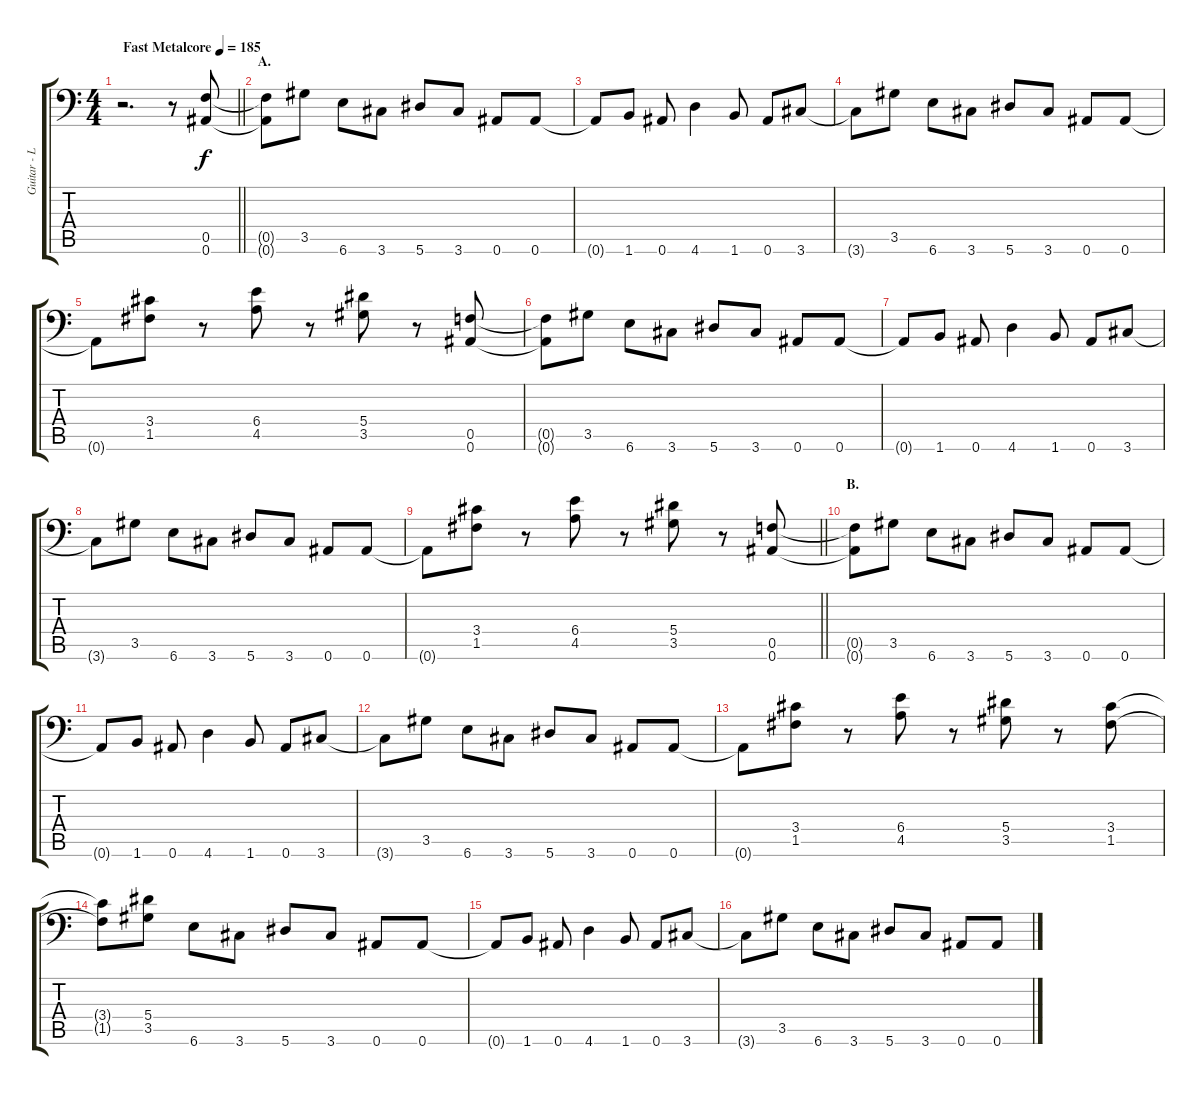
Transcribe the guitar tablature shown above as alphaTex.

\track ("Guitar - Left" "Guitar - L") {instrument distortionguitar}
\staff {score tabs}
\tuning (C4 G3 Eb3 Bb2 F2 Bb1) {hide}
\ts (4 4)
\tempo (185 "Fast Metalcore")
\clef f4
\barLineRight lightlight
\ks c
r.2{d dy f instrument distortionguitar} r.8 (0.5 0.6).8 |
\section ("" "A.")
(0.5{t} 0.6{t}).8 3.5.8 6.6.8 3.6.8 5.6.8 3.6.8 0.6.8 0.6.8 |
0.6{t}.8 1.6.8 0.6.8 4.6.4 1.6.8 0.6.8 3.6.8 |
3.6{t}.8 3.5.8 6.6.8 3.6.8 5.6.8 3.6.8 0.6.8 0.6.8 |
0.6{t}.8 (3.4 1.5).8 r.8 (6.4 4.5).8 r.8 (5.4 3.5).8 r.8 (0.5 0.6).8 |
(0.5{t} 0.6{t}).8 3.5.8 6.6.8 3.6.8 5.6.8 3.6.8 0.6.8 0.6.8 |
0.6{t}.8 1.6.8 0.6.8 4.6.4 1.6.8 0.6.8 3.6.8 |
3.6{t}.8 3.5.8 6.6.8 3.6.8 5.6.8 3.6.8 0.6.8 0.6.8 |
\barLineRight lightlight
0.6{t}.8 (3.4 1.5).8 r.8 (6.4 4.5).8 r.8 (5.4 3.5).8 r.8 (0.5 0.6).8 |
\section ("" "B.")
(0.5{t} 0.6{t}).8 3.5.8 6.6.8 3.6.8 5.6.8 3.6.8 0.6.8 0.6.8 |
0.6{t}.8 1.6.8 0.6.8 4.6.4 1.6.8 0.6.8 3.6.8 |
3.6{t}.8 3.5.8 6.6.8 3.6.8 5.6.8 3.6.8 0.6.8 0.6.8 |
0.6{t}.8 (3.4 1.5).8 r.8 (6.4 4.5).8 r.8 (5.4 3.5).8 r.8 (3.4 1.5).8 |
(3.4{t} 1.5{t}).8 (5.4 3.5).8 6.6.8 3.6.8 5.6.8 3.6.8 0.6.8 0.6.8 |
0.6{t}.8 1.6.8 0.6.8 4.6.4 1.6.8 0.6.8 3.6.8 |
3.6{t}.8 3.5.8 6.6.8 3.6.8 5.6.8 3.6.8 0.6.8 0.6.8
